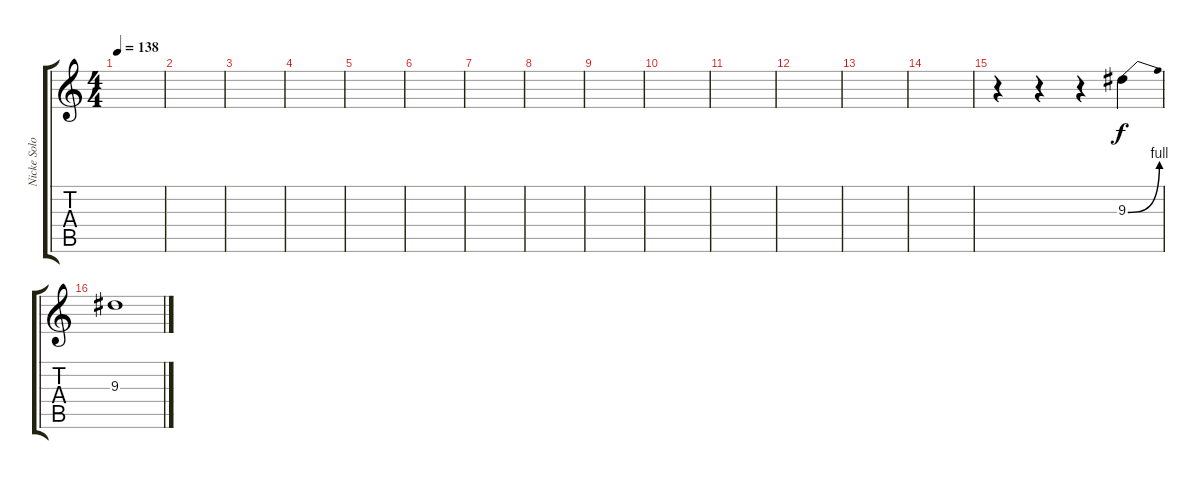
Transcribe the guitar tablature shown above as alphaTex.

\track ("Nicke Solo (harmonics)" "Nicke Solo") {instrument distortionguitar}
\staff {score tabs}
\tuning (Eb4 Bb3 Gb3 Db3 Ab2 Eb2) {hide}
\ts (4 4)
\tempo 138
\clef g2
\ks c
|
|
|
|
|
|
|
|
|
|
|
|
|
|
r.4 r.4 r.4 9.3{be (bend 0 0 60 4)}.4 |
9.3.1
